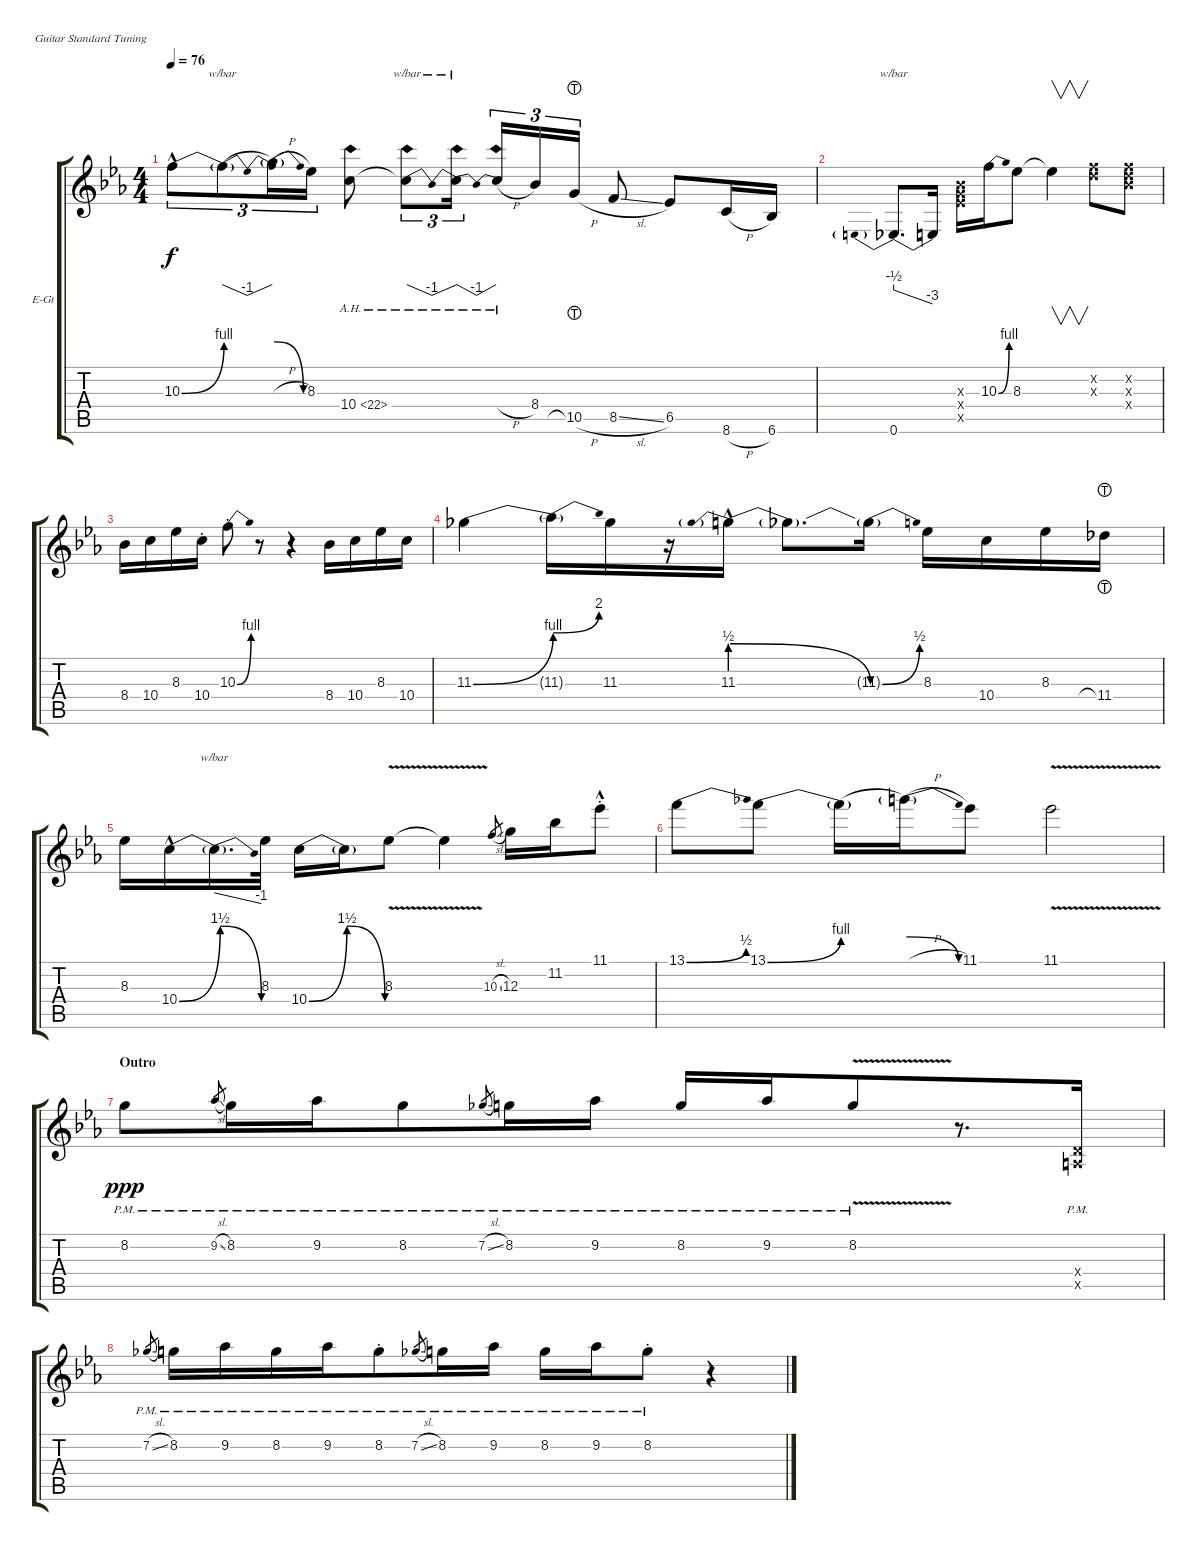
\defaultSystemsLayout 4
\bracketExtendMode groupsimilarinstruments
\firstSystemTrackNameOrientation horizontal
\otherSystemsTrackNameOrientation horizontal
\track ("Guitar III (Solo)" "E-Gt") {instrument distortionguitar}
\staff {score tabs}
\tuning (E4 B3 G3 D3 A2 E2)
\ts (4 4)
\tempo 76
\clef g2
\scale
0.688829
\ks eb
10.3{be (bend 0 0 15 4) hac}.8{tu (3 2) dy f} 10.3{be (hold 0 0 60 0) t}.8{tu (3 2) tbe (dip default 0 0 15 -4 30 0)} 10.3{be (release 0 4 15 0) h t}.16{tu (3 2)} 8.3.16{tu (3 2)} 10.4{ah 12}.8 10.4{ah 12 t}.8{tu (3 2) tbe (dip default 0 0 15 -4 30 0)} 10.4{ah 12 t}.16{tu (3 2) tbe (dip default 0 0 15 -4 30 0)} 10.4{ah 12 h t}.16{tu (3 2)} 8.4.16{tu (3 2)} 10.5{h lht}.16{tu (3 2)} 8.5{sl}.8 6.5.8 8.6{h}.16 6.6.16 |
\scale
0.310918 0.6.8{d tbe (predivedive default 0 -2 29.4 -12)} 0.6{t}.16 (6.5{x} 5.4{x} 3.3{x}).16 10.3{be (bend 0 0 15 4)}.16 8.3.8 8.3{t}.4{v} (6.2{x} 7.3{x}).8 (6.2{x} 7.3{x} 8.4{x}).8 |
\scale
0.495019 8.4.16 10.4.16 8.3.16 10.4{st}.16 10.3{be (bend 0 0 15 4) st}.8 r.8 r.4 8.4.16 10.4.16 8.3.16 10.4.16 |
\scale
0.505806 11.3{be (bend 0 0 15 4)}.4 11.3{be (bend 0 4 15 8) t}.16 11.3.16 r.16 11.3{be (prebendrelease 0 2 15 0) hac}.16 11.3{t}.8{d} 11.3{be (bend 0 0 14.399999999999999 2) t}.16 8.3.16 10.4.16 8.3.16 11.4{lht}.16 |
\scale
0.519551 8.3.16 10.4{be (bendrelease 0 0 7.8 6 20.4 6 30 0) hac}.16 10.4{t}.16{d tbe (dive default 0 0 45 -4)} 8.3.32 10.4{be (bendrelease 0 0 7.8 6 20.4 6 30 0)}.16 10.4{t}.16 8.3{v}.8 8.3{v t}.4 10.3{sl}.8{gr} 12.3.16 11.2.16 11.1{hac st}.8 |
\scale
0.480271 13.1{be (bend 0 0 12.6 2)}.8 13.1{be (bend 0 0 15 4)}.8 13.1{be (hold 0 0 60 0) t}.16 13.1{be (release 0 4 15 0) h t}.16 11.1.8 11.1{v}.2 |
\beaming (8 4 4)
\section ("" "Outro")
8.2{pm}.8{dy ppp} 9.2{sl pm}.8{gr} 8.2{pm}.16 9.2{pm}.16 8.2{pm}.8 7.2{sl pm}.8{gr} 8.2{pm}.16 9.2{pm}.16 8.2{pm}.16 9.2{pm}.16 8.2{v pm}.8 r.8{d} (0.5{pm x} 0.4{pm x}).16 |
7.2{sl pm}.8{gr} 8.2{pm}.16 9.2{pm}.16 8.2{pm}.16 9.2{pm}.16 8.2{pm st}.8 7.2{sl pm}.8{gr} 8.2{pm}.16 9.2{pm}.16 8.2{pm}.16 9.2{pm}.16 8.2{pm st}.8 r.4
